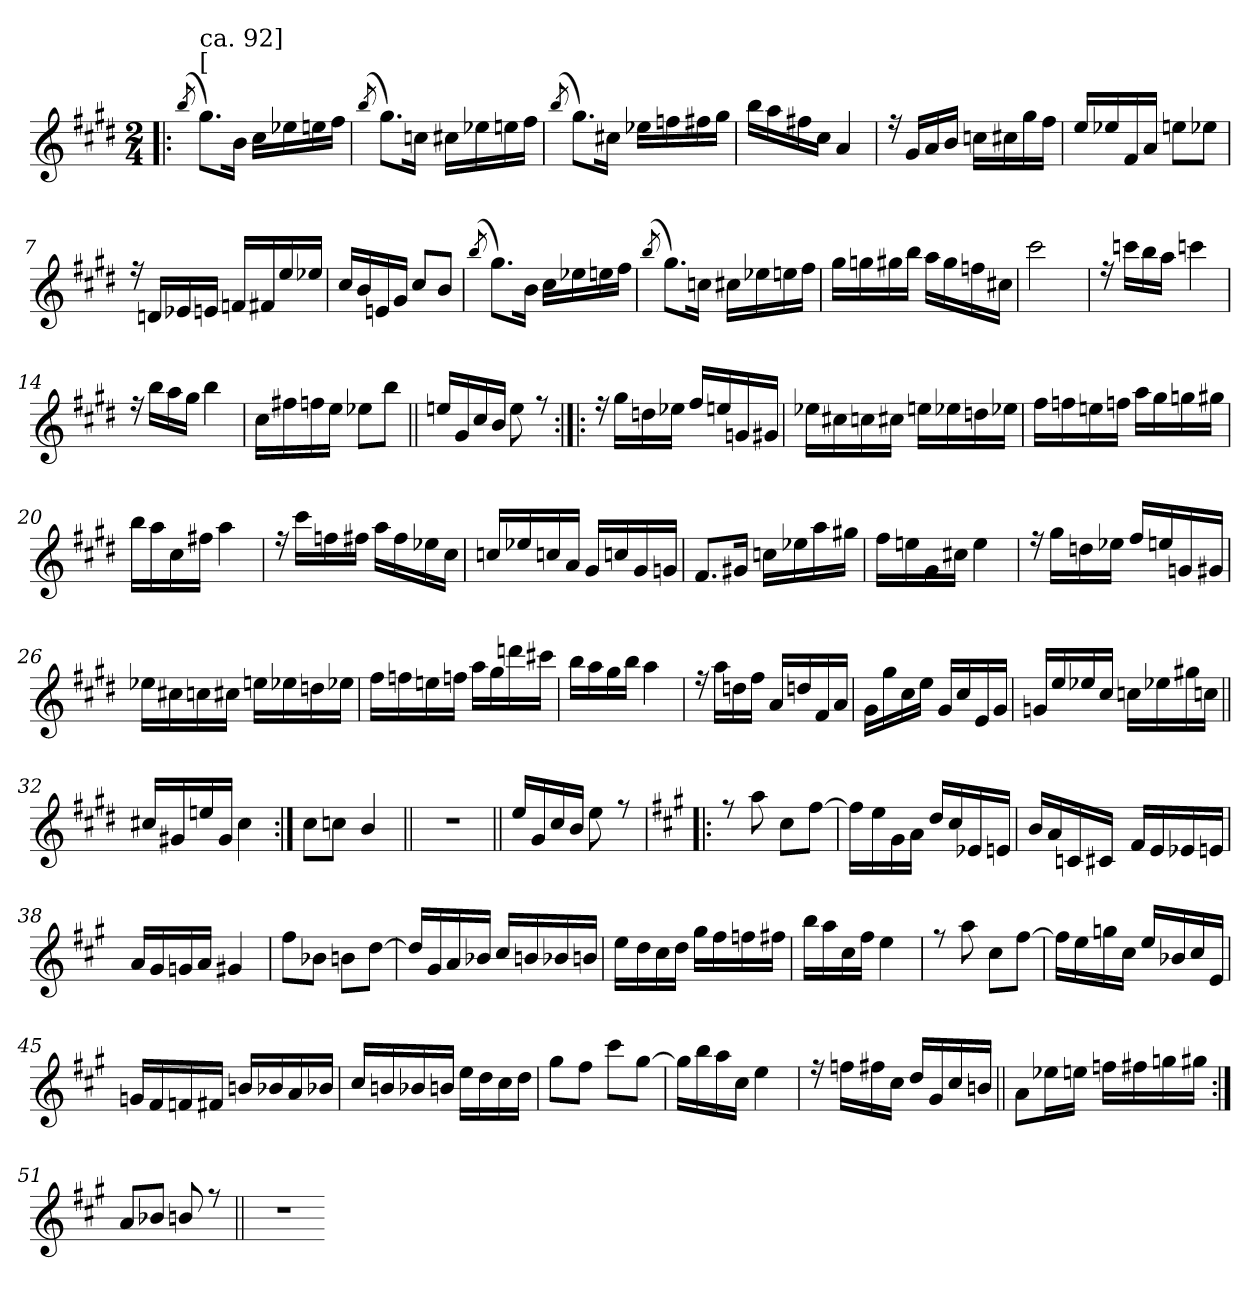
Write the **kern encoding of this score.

**kern
*part1
*staff1
*clefG2
*k[f#c#g#d#]
*E:
*M2/4
=1!|:
(<8qbb/
*^
!LO:TX:a:t=[	!
!LO:TX:a:t=ca. 92]	!
8.gg#\L)	2ryy
16b\Jk	.
16cc#\LL	.
16ee-X\	.
16een\	.
16ff#\JJ	.
=2	=2
(<8qbb/	.
8.gg#\L)	2ryy
16ccn\Jk	.
16cc#X\LL	.
16ee-X\	.
16een\	.
16ff#\JJ	.
=3	=3
(<8qbb/	.
8.gg#\L)	2ryy
16cc#X\Jk	.
16ee-X\LL	.
16ffn\	.
16ff#X\	.
16gg#\JJ	.
=4	=4
16bb\LL	2ryy
16aa\	.
16ff#X\	.
16cc#\JJ	.
4a/	.
!!LO:LB:g=z	!!
=5	=5
16rff	2ryy
16g#/LL	.
16a/	.
16b/JJ	.
16ccn\LL	.
16cc#X\	.
16gg#\	.
16ff#\JJ	.
=6	=6
16ee/LL	2ryy
16ee-X/	.
16f#/	.
16a/JJ	.
8een\L	.
8ee-X\J	.
=7	=7
16rff	2ryy
16dn/LL	.
16e-X/	.
16en/JJ	.
16fn/LL	.
16f#X/	.
16ee/	.
16ee-X/JJ	.
=8	=8
16cc#/LL	2ryy
16b/	.
16en/	.
16g#/JJ	.
8cc#/L	.
8b/J	.
!!LO:LB:g=z	!!
=9	=9
(<8qbb/	.
8.gg#\L)	2ryy
16b\Jk	.
16cc#\LL	.
16ee-X\	.
16een\	.
16ff#\JJ	.
=10	=10
(<8qbb/	.
8.gg#\L)	2ryy
16ccn\Jk	.
16cc#X\LL	.
16ee-X\	.
16een\	.
16ff#\JJ	.
=11	=11
16gg#\LL	2ryy
16ggn\	.
16gg#X\	.
16bb\JJ	.
16aa\LL	.
16gg#\	.
16ffn\	.
16cc#X\JJ	.
=12	=12
2ccc#\	2ryy
!!LO:LB:g=z	!!
=13	=13
16rff	2ryy
16cccn\LL	.
16bb\	.
16aa\JJ	.
4cccn\	.
=14	=14
16rff	4ryy
16bb\LL	.
16aa\	.
16gg#\JJ	.
4bb\	4ryy
=15	=15
16cc#\LL	4ryy
16ff#X\	.
16ffn\	.
16ee\JJ	.
8ee-X\L	4ryy
8bb\J	.
=16||	=16||
16een/LL	2ryy
16g#/	.
16cc#/	.
16b/JJ	.
8ee\	.
8rff	.
!!LO:LB:g=z	!!
=17:|!|:	=17:|!|:
16rff	4ryy
16gg#\LL	.
16ddn\	.
16ee-X\JJ	.
16ff#/LL	4ryy
16een/	.
16gn/	.
16g#X/JJ	.
=18	=18
16ee-X\LL	4ryy
16cc#X\	.
16ccn\	.
16cc#X\JJ	.
16een\LL	4ryy
16ee-X\	.
16ddn\	.
16ee-X\JJ	.
=19	=19
16ff#\LL	4ryy
16ffn\	.
16een\	.
16ffn\JJ	.
16aa\LL	4ryy
16gg#\	.
16ggn\	.
16gg#X\JJ	.
!!LO:LB:g=z	!!
=20	=20
16bb\LL	2ryy
16aa\	.
16cc#\	.
16ff#X\JJ	.
4aa\	.
=21	=21
16rff	2ryy
16ccc#\LL	.
16ffn\	.
16ff#X\JJ	.
16aa\LL	.
16ff#\	.
16ee-X\	.
16cc#\JJ	.
=22	=22
16ccn/LL	2ryy
16ee-X/	.
16ccn/	.
16a/JJ	.
16g#/LL	.
16ccn/	.
16g#/	.
16gn/JJ	.
=23	=23
8.f#/L	2ryy
16g#X/Jk	.
16ccn\LL	.
16ee-X\	.
16aa\	.
16gg#X\JJ	.
!!LO:LB:g=z	!!
=24	=24
16ff#\LL	2ryy
16een\	.
16g#\	.
16cc#X\JJ	.
4ee\	.
=25	=25
16rff	4ryy
16gg#\LL	.
16ddn\	.
16ee-X\JJ	.
16ff#/LL	4ryy
16een/	.
16gn/	.
16g#X/JJ	.
=26	=26
16ee-X\LL	4ryy
16cc#X\	.
16ccn\	.
16cc#X\JJ	.
16een\LL	4ryy
16ee-X\	.
16ddn\	.
16ee-X\JJ	.
=27	=27
16ff#\LL	4ryy
16ffn\	.
16een\	.
16ffn\JJ	.
16aa\LL	4ryy
16gg#\	.
16dddn\	.
16ccc#X\JJ	.
!!LO:LB:g=z	!!
=28	=28
16bb\LL	2ryy
16aa\	.
16gg#\	.
16bb\JJ	.
4aa\	.
=29	=29
16rff	2ryy
16aa\LL	.
16ddn\	.
16ff#\JJ	.
16a/LL	.
16ddn/	.
16f#/	.
16a/JJ	.
=30	=30
16g#\LL	2ryy
16gg#\	.
16cc#\	.
16ee\JJ	.
16g#/LL	.
16cc#/	.
16e/	.
16g#/JJ	.
=31	=31
16gn/LL	4ryy
16ee/	.
16ee-X/	.
16cc#/JJ	.
16ccn\LL	4ryy
16ee-X\	.
16gg#X\	.
16ccn\JJ	.
!!LO:PB:g=z	!!
=32||	=32||
16cc#X/LL	2ryy
16g#X/	.
16een/	.
16g#/JJ	.
4cc#\	.
=33:|!	=33:|!
8cc#\L	8ryy
8ccn\J	8ryy
4b/	4ryy
*v	*v
=33X331||
2r
=34||
*^
16ee/LL	4ryy
16g#/	.
16cc#/	.
16b/JJ	.
8ee\	4ryy
8rff	.
!!LO:LB:g=z	!!
=35!|:	=35!|:
*k[f#c#g#]	*
*A:	*
8rff	4A/yy
8aa\	.
8cc#\L	4B/yy
[<8ff#\J	.
=36	=36
16ff#\LL]	2c#/yy
16ee\	.
16g#\	.
16a\JJ	.
16dd/LL	.
16cc#/	.
16e-X/	.
16en/JJ	.
=37	=37
16b/LL	4A/yy
16a/	.
16cn/	.
16c#X/JJ	.
16f#/LL	4B-X/yy
16e/	.
16e-X/	.
16en/JJ	.
=38	=38
16a/LL	2Bn/yy
16g#/	.
16gn/	.
16a/JJ	.
4g#X/	.
!!LO:LB:g=z	!!
=39	=39
8ff#\L	4B/yy
8b-X\J	.
8bn\L	4A/yy
[<8dd\J	.
=40	=40
16dd/LL]	2G#/yy
16g#/	.
16a/	.
16b-X/JJ	.
16cc#/LL	.
16bn/	.
16b-X/	.
16bn/JJ	.
=41	=41
16ee\LL	4e/yy
16dd\	.
16cc#\	.
16dd\JJ	.
16gg#\LL	4d/yy
16ff#\	.
16ffn\	.
16ff#X\JJ	.
=42	=42
16bb\LL	2c#/yy
16aa\	.
16cc#\	.
16ff#\JJ	.
4ee\	.
=43	=43
8rff	4ryy
8aa\	.
8cc#\L	4ryy
[<8ff#\J	.
!!LO:LB:g=z	!!
=44	=44
16ff#\LL]	2ryy
16ee\	.
16ggn\	.
16cc#\JJ	.
16ee/LL	.
16b-X/	.
16cc#/	.
16e/JJ	.
=45	=45
16gn/LL	2ryy
16f#/	.
16fn/	.
16f#X/JJ	.
16bn/LL	.
16b-X/	.
16a/	.
16b-X/JJ	.
=46	=46
16cc#/LL	2ryy
16bn/	.
16b-X/	.
16bn/JJ	.
16ee\LL	.
16dd\	.
16cc#\	.
16dd\JJ	.
=47	=47
8gg#\L	4ryy
8ff#\J	.
8ccc#\L	4ryy
[<8gg#\J	.
!!LO:LB:g=z	!!
=48	=48
16gg#\LL]	4ryy
16bb\	.
16aa\	.
16cc#\JJ	.
4ee\	4ryy
=49	=49
16rff	4ryy
16ffn\LL	.
16ff#X\	.
16cc#\JJ	.
16dd/LL	4ryy
16g#/	.
16cc#/	.
16bn/JJ	.
=50||	=50||
8a\L	2ryy
16ee-X\L	.
16een\JJ	.
16ffn\LL	.
16ff#X\	.
16ggn\	.
16gg#X\JJ	.
=51:|!	=51:|!
8a/L	8ryy
8b-X/J	8ryy
8bn/	4ryy
8rff	.
*v	*v
=52||
2r
=-
*-
